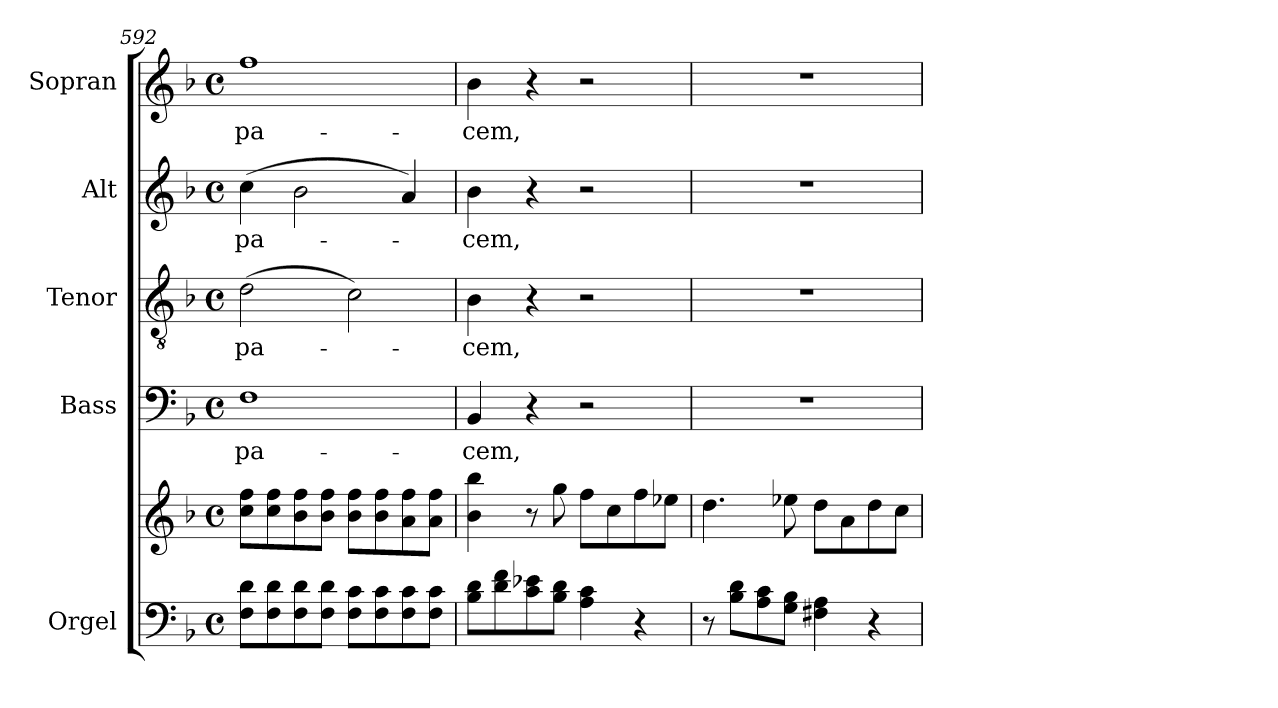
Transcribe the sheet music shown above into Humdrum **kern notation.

**kern	**kern	**kern	**text	**kern	**text	**kern	**text	**kern	**text
*part5	*part5	*part4	*part4	*part3	*part3	*part2	*part2	*part1	*part1
*staff6	*staff5	*staff4	*staff4	*staff3	*staff3	*staff2	*staff2	*staff1	*staff1
*I"Orgel	*	*I"Bass	*	*I"Tenor	*	*I"Alt	*	*I"Sopran	*
*I'Org.	*	*I'B	*	*I'T	*	*I'A	*	*I'S	*
*clefF4	*clefG2	*clefF4	*	*clefGv2	*	*clefG2	*	*clefG2	*
*k[b-]	*k[b-]	*k[b-]	*	*k[b-]	*	*k[b-]	*	*k[b-]	*
*F:	*F:	*F:	*	*F:	*	*F:	*	*F:	*
*M4/4	*M4/4	*M4/4	*	*M4/4	*	*M4/4	*	*M4/4	*
*met(c)	*met(c)	*met(c)	*	*met(c)	*	*met(c)	*	*met(c)	*
=592	=592	=592	=592	=592	=592	=592	=592	=592	=592
!	!	!	!LO:LY:b	!	!LO:LY:b	!	!LO:LY:b	!	!LO:LY:b
8F\ 8d\L	8cc\ 8ff\L	1F	pa-	(>2d\	pa-	(>4cc\	pa-	1ff	pa-
8F\ 8d\	8cc\ 8ff\	.	.	.	.	.	.	.	.
8F\ 8d\	8b-\ 8ff\	.	.	.	.	2b-\	.	.	.
8F\ 8d\J	8b-\ 8ff\J	.	.	.	.	.	.	.	.
8F\ 8c\L	8b-\ 8ff\L	.	.	2c\)	.	.	.	.	.
8F\ 8c\	8b-\ 8ff\	.	.	.	.	.	.	.	.
8F\ 8c\	8a\ 8ff\	.	.	.	.	4a/)	.	.	.
8F\ 8c\J	8a\ 8ff\J	.	.	.	.	.	.	.	.
=593	=593	=593	=593	=593	=593	=593	=593	=593	=593
!	!	!	!LO:LY:b	!	!LO:LY:b	!	!LO:LY:b	!	!LO:LY:b
8B-\ 8d\L	4b-\ 4bb-\	4BB-/	-cem,	4B-\	-cem,	4b-\	-cem,	4b-\	-cem,
8d\ 8f\	.	.	.	.	.	.	.	.	.
8c\ 8e-X\	8r	4r	.	4r	.	4r	.	4r	.
8B-\ 8d\J	8gg\	.	.	.	.	.	.	.	.
4A\ 4c\	8ff\L	2r	.	2r	.	2r	.	2r	.
.	8cc\	.	.	.	.	.	.	.	.
4r	8ff\	.	.	.	.	.	.	.	.
.	8ee-X\J	.	.	.	.	.	.	.	.
!!LO:LB:g=z
=594	=594	=594	=594	=594	=594	=594	=594	=594	=594
8r	4.dd\	1r	.	1r	.	1r	.	1r	.
8B-\ 8d\L	.	.	.	.	.	.	.	.	.
8A\ 8c\	.	.	.	.	.	.	.	.	.
8G\ 8B-\J	8ee-X\	.	.	.	.	.	.	.	.
4F#X\ 4A\	8dd\L	.	.	.	.	.	.	.	.
.	8a\	.	.	.	.	.	.	.	.
4r	8dd\	.	.	.	.	.	.	.	.
.	8cc\J	.	.	.	.	.	.	.	.
=	=	=	=	=	=	=	=	=	=
*-	*-	*-	*-	*-	*-	*-	*-	*-	*-
